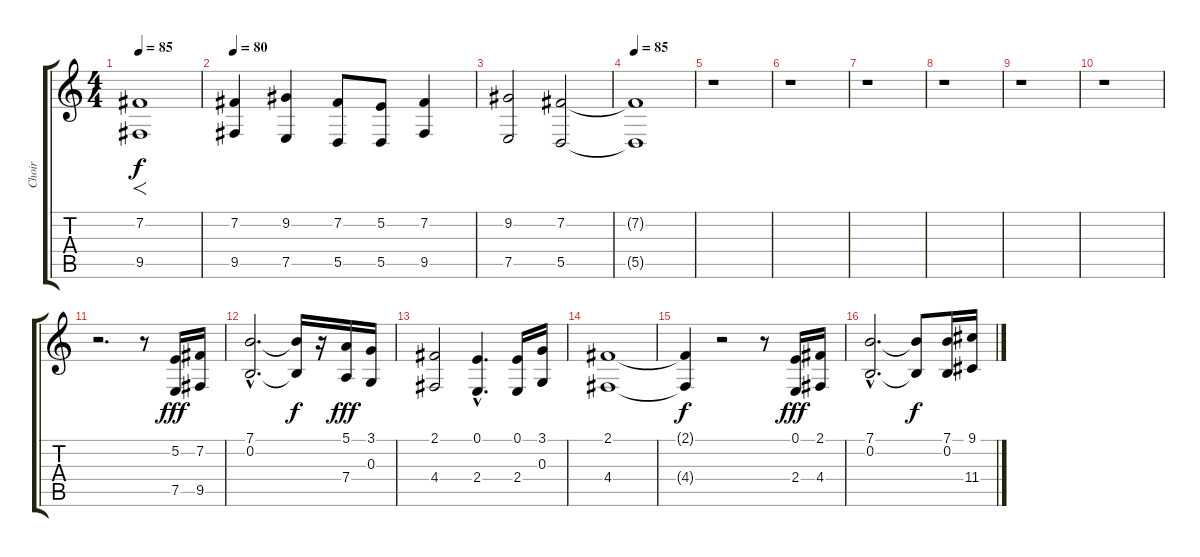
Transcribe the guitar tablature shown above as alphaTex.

\track ("Choir" "Choir") {instrument choiraahs}
\staff {score tabs}
\tuning (E4 B3 G3 D3 A2 E2) {hide}
\ts (4 4)
\tempo 85
\tempo 80
\tempo 85
\clef g2
\ks c
(7.2 9.5).1{f dy f instrument choiraahs} |
\tempo 80
(7.2 9.5).4 (9.2 7.5).4 (7.2 5.5).8 (5.2 5.5).8 (7.2 9.5).4 |
(9.2 7.5).2 (7.2 5.5).2 |
\tempo 85
(7.2{t} 5.5{t}).1 |
r.1 |
r.1 |
r.1 |
r.1 |
r.1 |
r.1 |
r.2{d} r.8 (5.2 7.5).16{dy fff} (7.2 9.5).16 |
(7.1{hac} 0.2{hac}).2{d} (7.1{t} 0.2{t}).16{dy f} r.16 (5.1 7.4).16{dy fff} (3.1 0.3).16 |
(2.1 4.4).2 (0.1{hac} 2.4{hac}).4{d} (0.1 2.4).16 (3.1 0.3).16 |
(2.1 4.4).1 |
(2.1{t} 4.4{t}).4{dy f} r.2 r.8 (0.1 2.4).16{dy fff} (2.1 4.4).16 |
(7.1{hac} 0.2{hac}).2{d} (7.1{t} 0.2{t}).8{dy f} (7.1 0.2).16 (9.1 11.4).16
